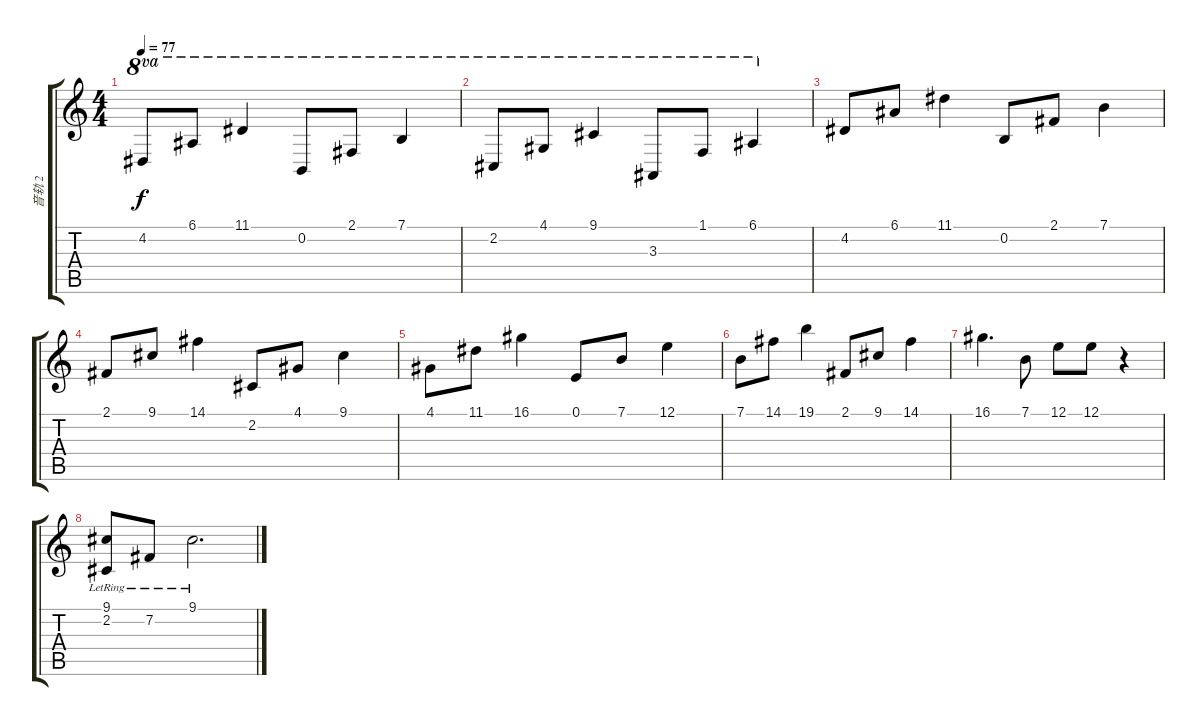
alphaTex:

\track ("音轨 2" "音轨 2") {instrument acousticgrandpiano}
\staff {score tabs}
\tuning (E4 B3 G3 D3 A2 E2) {hide}
\ts (4 4)
\tempo 77
\clef g2
\ks c
4.2.8{ot 8va dy f} 6.1.8{ot 8va} 11.1.4{ot 8va} 0.2.8{ot 8va} 2.1.8{ot 8va} 7.1.4{ot 8va} |
2.2.8{ot 8va} 4.1.8{ot 8va} 9.1.4{ot 8va} 3.3.8{ot 8va} 1.1.8{ot 8va} 6.1.4{ot 8va} |
4.2.8 6.1.8 11.1.4 0.2.8 2.1.8 7.1.4 |
2.1.8 9.1.8 14.1.4 2.2.8 4.1.8 9.1.4 |
4.1.8 11.1.8 16.1.4 0.1.8 7.1.8 12.1.4 |
7.1.8 14.1.8 19.1.4 2.1.8 9.1.8 14.1.4 |
16.1.4{d} 7.1.8 12.1.8 12.1.8 r.4 |
(9.1{lr} 2.2).8 7.2{lr}.8 9.1{lr}.2{d}
